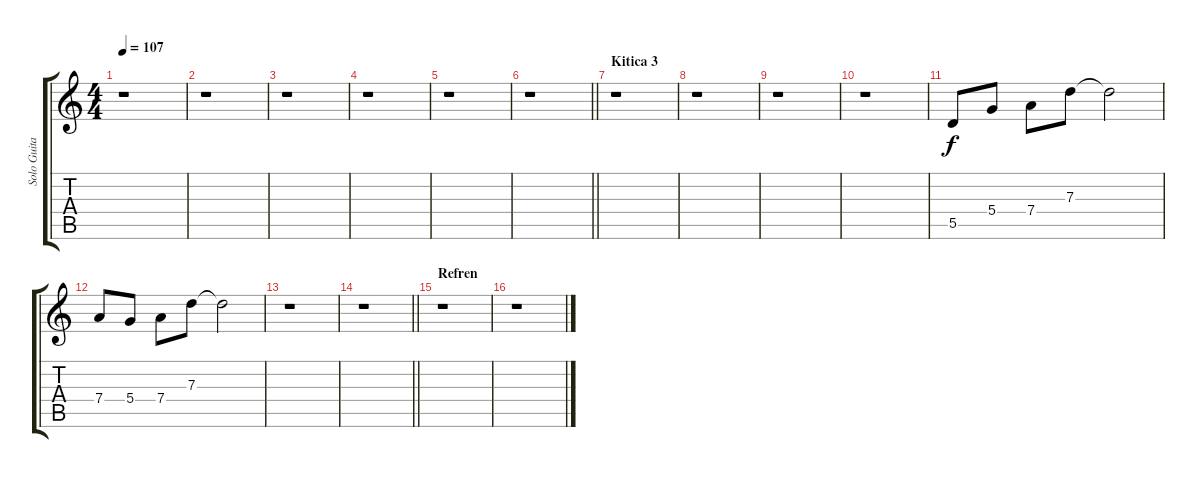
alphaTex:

\track ("Solo Guitar" "Solo Guita") {instrument distortionguitar}
\staff {score tabs}
\tuning (E4 B3 G3 D3 A2 E2) {hide}
\ts (4 4)
\tempo 107
\clef g2
\ks c
r.1{dy f} |
r.1 |
r.1 |
r.1 |
r.1 |
\barLineRight lightlight
r.1 |
\section ("" "Kitica 3")
r.1 |
r.1 |
r.1 |
r.1 |
5.5.8 5.4.8 7.4.8 7.3.8 7.3{t}.2 |
7.4.8 5.4.8 7.4.8 7.3.8 7.3{t}.2 |
r.1 |
\barLineRight lightlight
r.1 |
\section ("" "Refren")
r.1 |
r.1
